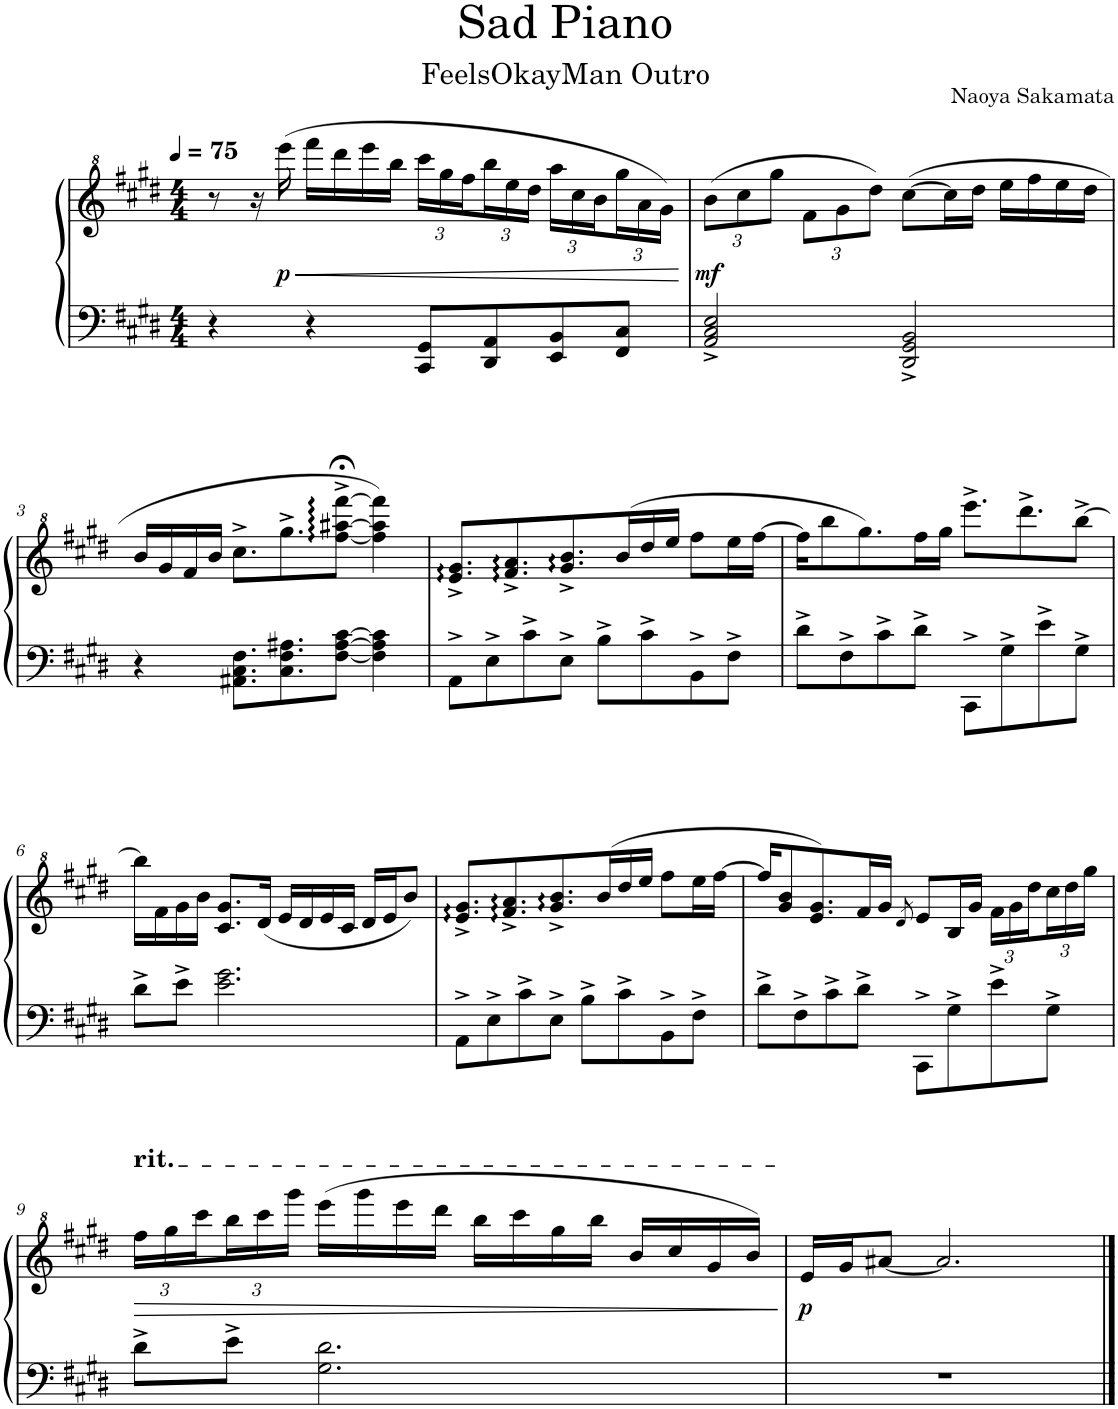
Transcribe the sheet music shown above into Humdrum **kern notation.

**kern	**kern	**dynam
*part1	*part1	*part1
*staff2	*staff1	*staff1/2
*I"Piano	*	*
*I'Pno.	*	*
*clefF4	*clefG^2	*
*k[f#c#g#d#]	*k[f#c#g#d#]	*
*M4/4	*M4/4	*
*MM75	*MM75	*
=1	=1	=1
4r	8r	.
.	16r	.
!	!	!LO:HP:b
!	!	!LO:DY:n=1:b
.	(16eeee\	< p
4r	16ffff#\LL	.
.	16dddd#\	.
.	16eeee\	.
.	16bbb\JJ	.
*	*Xbrackettup	*
8CC#/ 8GG#/L	24cccc#\LL	.
.	24ggg#\	.
.	24fff#\	.
8DD#/ 8AA/	24bbb\	.
.	24eee\	.
.	24ddd#\JJ	.
8EE/ 8BB/	24aaa\LL	.
.	24ccc#\	.
.	24bb\	.
8FF#/ 8C#/J	24ggg#\	.
.	24aa\	.
.	24gg#\JJ)	.
.	.	[
=2	=2	=2
!	!	!LO:DY:b
2AA/^ 2C#/^ 2E/^	(12bb\L	mf
.	12ccc#\	.
.	12ggg#\J	.
.	12ff#\L	.
.	12gg#\	.
.	12ddd#\J)	.
2DD#/^ 2GG#/^ 2BB/^	([8ccc#\L	.
.	16ccc#\L]	.
.	16ddd#\JJ	.
.	16eee\LL	.
.	16fff#\	.
.	16eee\	.
.	16ddd#\JJ	.
!!LO:LB:g=z
=3	=3	=3
4r	16bb/LL	.
.	16gg#/	.
.	16ff#/	.
.	16bb/JJ	.
8.AA#X\ 8.C#\ 8.F#\L	8.ccc#^\L	.
8.C#\ 8.F#\ 8.A#X\	8.ggg#^\	.
[8F#\ [8A#\ [8c#\J	[8fff#\::;<^ [8aaa#X\::;<^ [8ffff#\::;<^J	.
4F#\] 4A#\] 4c#\]	4fff#\] 4aaa#\] 4ffff#\])	.
=4	=4	=4
8AA^\L	8.ee/::^ 8.gg#/::^L	.
8E^\	.	.
.	8.ff#/::^ 8.aa/::^	.
8c#^\	.	.
8E^\J	8.gg#/::^ 8.bb/::^	.
8B^\L	.	.
.	(16bb/L	.
8c#^\	16ddd#/	.
.	16eee/JJ	.
8BB^\	8fff#\L	.
8F#^\J	16eee\L	.
.	[16fff#\JJ	.
=5	=5	=5
8d#^\L	16fff#\KL]	.
.	8bbb\	.
8F#^\	.	.
.	8.ggg#\)	.
8c#^\	.	.
8d#^\J	16fff#\L	.
.	16ggg#\JJ	.
8CC#^\L	8.eeee^\L	.
8G#^\	.	.
.	8.dddd#^\	.
8e^\	.	.
8G#^\J	[8bbb^\J	.
!!LO:LB:g=z
=6	=6	=6
8d#^\L	16bbb\LL]	.
.	16ff#\	.
8e^\J	16gg#\	.
.	16bb\JJ	.
2.e\ 2.g#\	8.cc#/ 8.gg#/L	.
.	(16dd#/Jk	.
.	16ee/LL	.
.	16dd#/	.
.	16ee/	.
.	16cc#/JJ	.
.	16dd#/LL	.
.	16ee/J	.
.	8bb/J)	.
=7	=7	=7
8AA^\L	8.ee/::^ 8.gg#/::^L	.
8E^\	.	.
.	8.ff#/::^ 8.aa/::^	.
8c#^\	.	.
8E^\J	8.gg#/::^ 8.bb/::^	.
8B^\L	.	.
.	(16bb/L	.
8c#^\	16ddd#/	.
.	16eee/JJ	.
8BB^\	8fff#\L	.
8F#^\J	16eee\L	.
.	[16fff#\JJ	.
=8	=8	=8
8d#^\L	16fff#/KL]	.
.	8gg#/ 8bb/	.
8F#^\	.	.
.	8.ee/ 8.gg#/)	.
8c#^\	.	.
8d#^\J	16ff#/L	.
.	16gg#/JJ	.
.	8qdd#/	.
8CC#^\L	8ee/L	.
8G#^\	16b/L	.
.	16gg#/JJ	.
8e^\	24ff#\LL	.
.	24gg#\	.
.	24ddd#\	.
8G#^\J	24ccc#\	.
.	24ddd#\	.
.	24ggg#\JJ	.
!!LO:LB:g=z
=9	=9	=9
!	!LO:TX:a:t=rit.	!
!	!	!LO:HP:b
8d#^\L	24fff#\LL	>
.	24ggg#\	.
.	24cccc#\	.
8e^\J	24bbb\	.
.	24cccc#\	.
.	24gggg#\JJ	.
2.G#\ 2.d#\	(16eeee\LL	.
.	16gggg#\	.
.	16eeee\	.
.	16dddd#\JJ	.
.	16bbb\LL	.
.	16cccc#\	.
.	16ggg#\	.
.	16bbb\JJ	.
.	16bb/LL	.
.	16ccc#/	.
.	16gg#/	.
.	16bb/JJ)	.
.	.	]
=10	=10	=10
!	!	!LO:DY:b
1r	16ee/LL	p
.	16gg#/J	.
.	[8aa#X/J	.
.	2.aa#/]	.
==	==	==
*-	*-	*-
